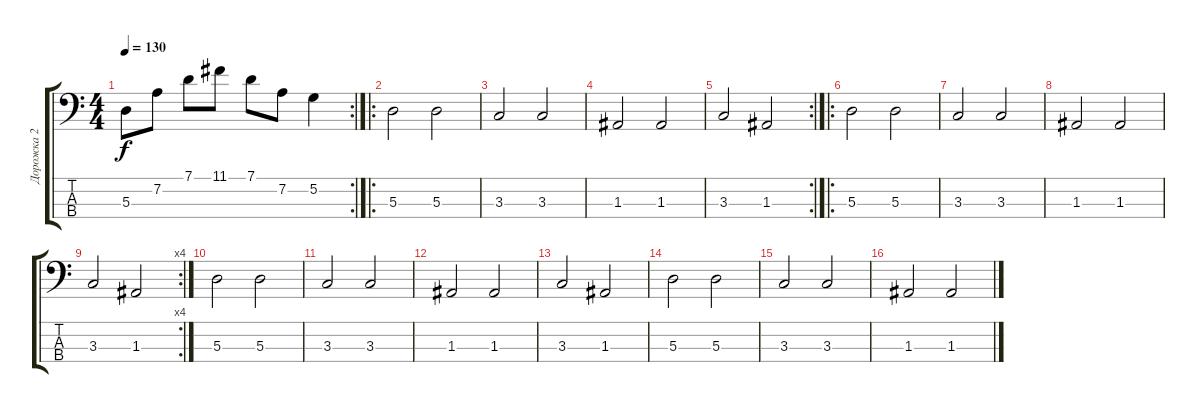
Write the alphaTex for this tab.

\track ("Дорожка 2" "Дорожка 2") {instrument electricbassfinger}
\staff {score tabs}
\tuning (G2 D2 A1 E1) {hide}
\rc 2
\ts (4 4)
\tempo 130
\clef f4
\ks c
5.3.8{dy f} 7.2.8 7.1.8 11.1.8 7.1.8 7.2.8 5.2.4 |
\ro
5.3.2{volume 10} 5.3.2 |
3.3.2 3.3.2 |
1.3.2 1.3.2 |
\rc 2
3.3.2 1.3.2 |
\ro
5.3.2{volume 10} 5.3.2 |
3.3.2 3.3.2 |
1.3.2 1.3.2 |
\rc 4
3.3.2 1.3.2 |
5.3.2{volume 8} 5.3.2 |
3.3.2{volume 6} 3.3.2 |
1.3.2{volume 4} 1.3.2 |
3.3.2{volume 2} 1.3.2 |
5.3.2{volume 0} 5.3.2 |
3.3.2 3.3.2 |
1.3.2 1.3.2
